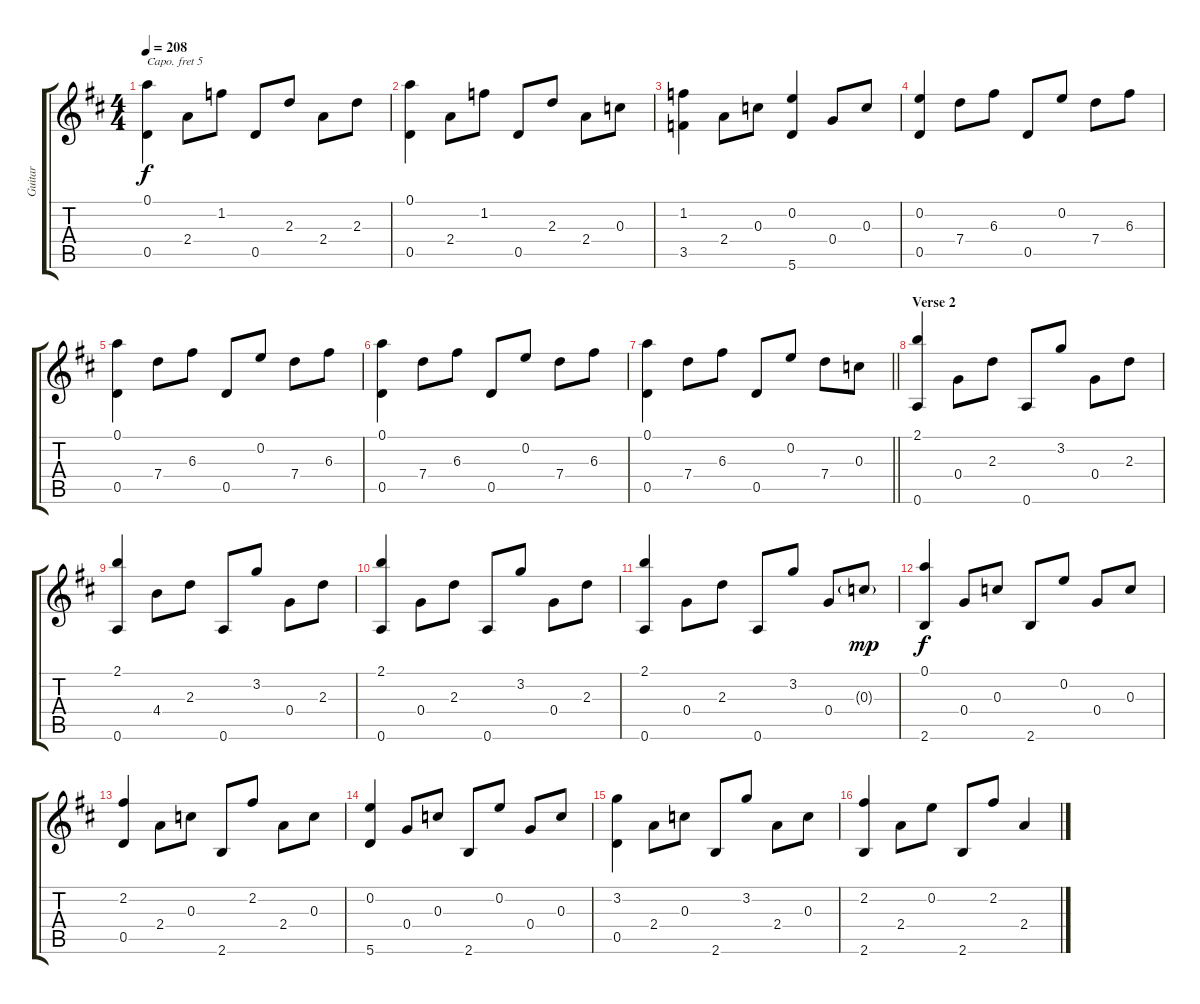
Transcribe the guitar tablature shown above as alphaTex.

\track ("Guitar" "Guitar") {instrument acousticguitarnylon}
\staff {score tabs}
\capo 5
\tuning (E4 B3 G3 D3 A2 E2) {hide}
\ts (4 4)
\tempo 208
\clef g2
\ks d
(0.1 0.5).4{dy f} 2.4.8 1.2.8 0.5.8 2.3.8 2.4.8 2.3.8 |
(0.1 0.5).4 2.4.8 1.2.8 0.5.8 2.3.8 2.4.8 0.3.8 |
(1.2 3.5).4 2.4.8 0.3.8 (0.2 5.6).4 0.4.8 0.3.8 |
(0.2 0.5).4 7.4.8 6.3.8 0.5.8 0.2.8 7.4.8 6.3.8 |
(0.1 0.5).4 7.4.8 6.3.8 0.5.8 0.2.8 7.4.8 6.3.8 |
(0.1 0.5).4 7.4.8 6.3.8 0.5.8 0.2.8 7.4.8 6.3.8 |
\barLineRight lightlight
(0.1 0.5).4 7.4.8 6.3.8 0.5.8 0.2.8 7.4.8 0.3.8 |
\section ("" "Verse 2")
(2.1 0.6).4 0.4.8 2.3.8 0.6.8 3.2.8 0.4.8 2.3.8 |
(2.1 0.6).4 4.4.8 2.3.8 0.6.8 3.2.8 0.4.8 2.3.8 |
(2.1 0.6).4 0.4.8 2.3.8 0.6.8 3.2.8 0.4.8 2.3.8 |
(2.1 0.6).4 0.4.8 2.3.8 0.6.8 3.2.8 0.4.8 0.3{g}.8{dy mp} |
(0.1 2.6).4{dy f} 0.4.8 0.3.8 2.6.8 0.2.8 0.4.8 0.3.8 |
(2.2 0.5).4 2.4.8 0.3.8 2.6.8 2.2.8 2.4.8 0.3.8 |
(0.2 5.6).4 0.4.8 0.3.8 2.6.8 0.2.8 0.4.8 0.3.8 |
(3.2 0.5).4 2.4.8 0.3.8 2.6.8 3.2.8 2.4.8 0.3.8 |
(2.2 2.6).4 2.4.8 0.2.8 2.6.8 2.2.8 2.4.4
